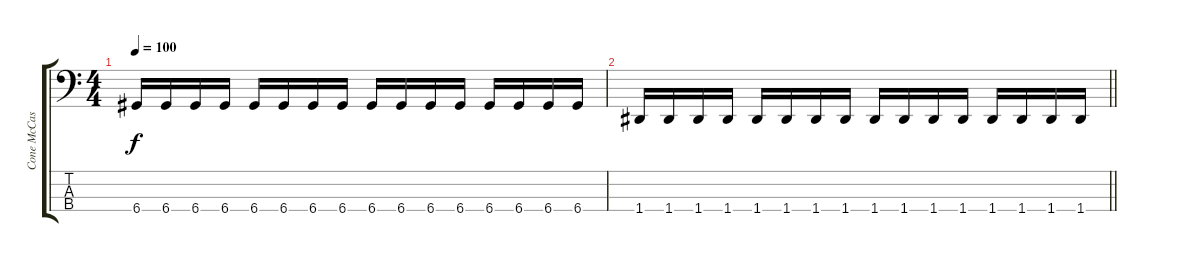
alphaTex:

\track ("Cone McCaslin <Bass>" "Cone McCas") {instrument electricbassfinger}
\staff {score tabs}
\tuning (G2 D2 A1 D1) {hide}
\ts (4 4)
\tempo 100
\clef f4
\ks c
6.4.16{dy f} 6.4.16 6.4.16 6.4.16 6.4.16 6.4.16 6.4.16 6.4.16 6.4.16 6.4.16 6.4.16 6.4.16 6.4.16 6.4.16 6.4.16 6.4.16 |
\barLineRight lightlight
1.4.16 1.4.16 1.4.16 1.4.16 1.4.16 1.4.16 1.4.16 1.4.16 1.4.16 1.4.16 1.4.16 1.4.16 1.4.16 1.4.16 1.4.16 1.4.16
